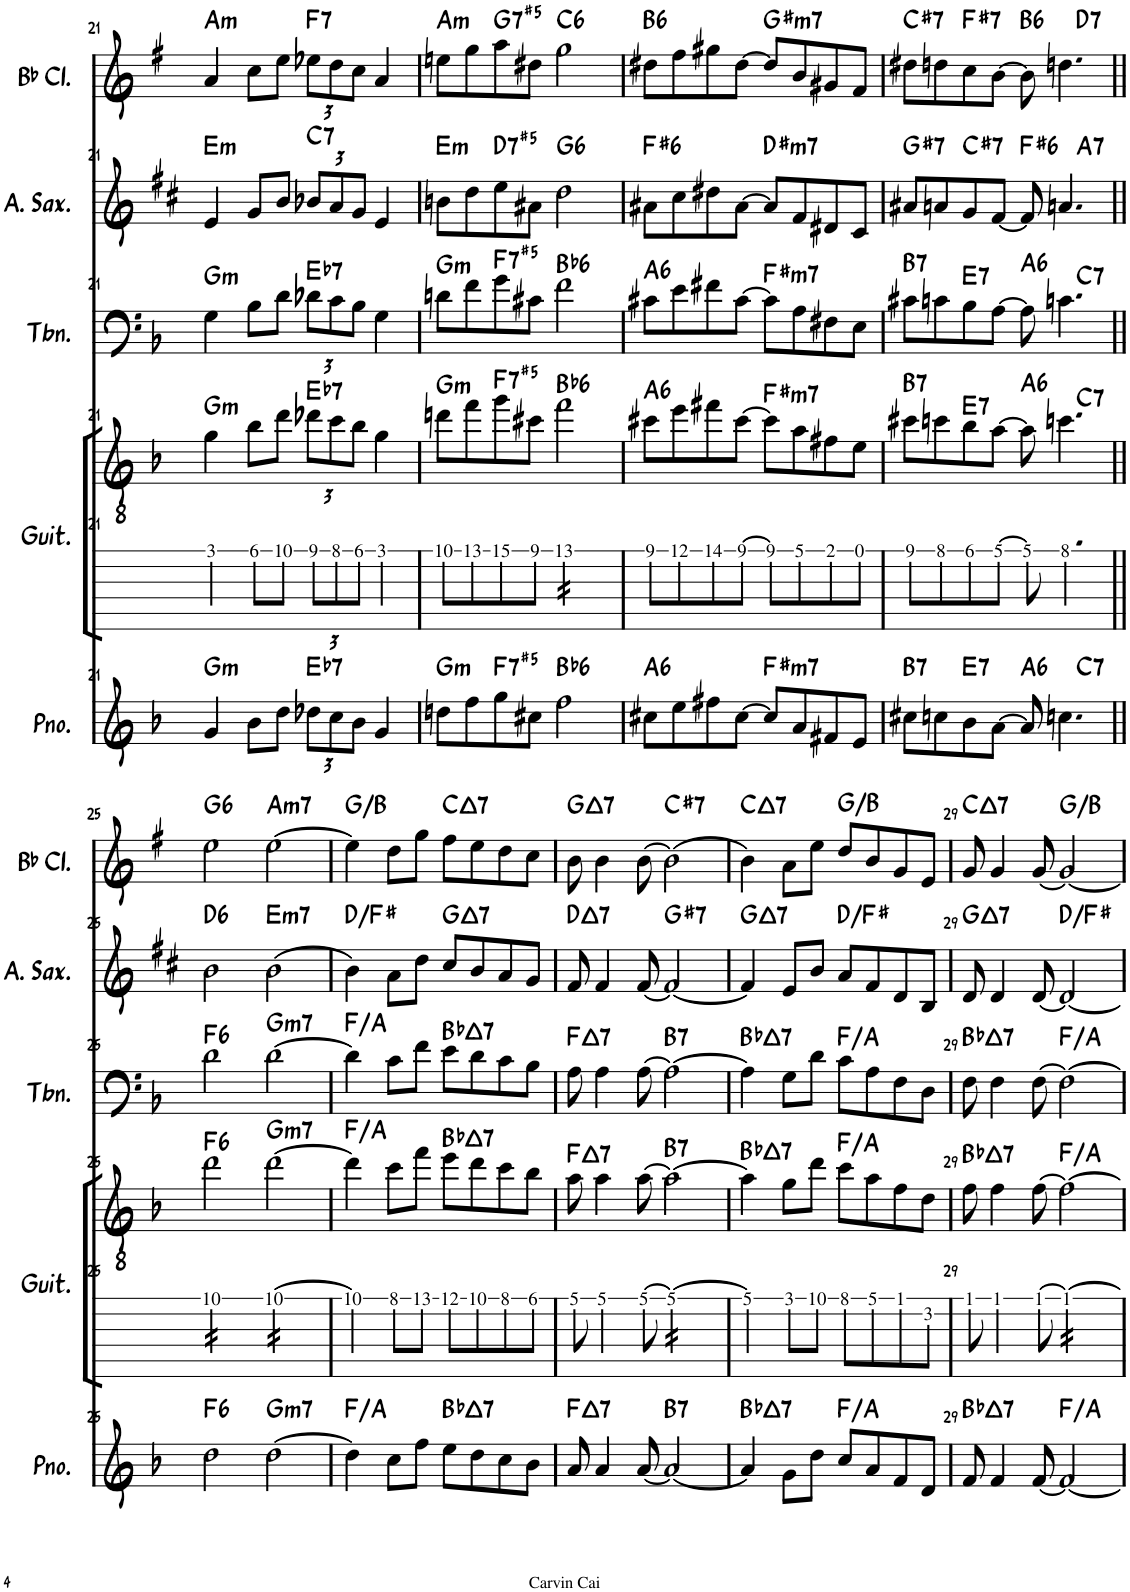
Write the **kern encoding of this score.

**kern	**harte	**kern	**kern	**harte	**kern	**harte	**kern	**harte	**kern	**harte
*part5	*part5	*part4	*part4	*part4	*part3	*part3	*part2	*part2	*part1	*part1
*staff6	*	*staff5	*staff4	*	*staff3	*	*staff2	*	*staff1	*
*I"钢琴	*	*I"原音吉他	*	*	*I"长号	*	*I"中音萨克斯	*	*I"降B调单簧管	*
!!LO:PB:g=z
*clefG2	*	*	*clefGv2	*	*clefF4	*	*clefG2	*	*clefG2	*
*	*	*	*	*	*	*	*Trd5c9	*	*Trd1c2	*
*k[b-]	*	*k[b-]	*k[b-]	*	*k[b-]	*	*k[f#c#]	*	*k[f#]	*
*M4/4	*	*M4/4	*M4/4	*	*M4/4	*	*M4/4	*	*M4/4	*
=21	=21	=21	=21	=21	=21	=21	=21	=21	=21	=21
!	!LO:H:kt=m	!	!	!LO:H:kt=m	!	!LO:H:kt=m	!	!LO:H:kt=m	!	!LO:H:kt=m
4g/	G:min	4g\	4g\	G:min	4G\	G:min	4e/	E:min	4a/	A:min
8b-\L	.	8b-\L	8b-\L	.	8B-\L	.	8g/L	.	8cc\L	.
8dd\J	.	8dd\J	8dd\J	.	8d\J	.	8b/J	.	8ee\J	.
*Xbrackettup	*	*Xbrackettup	*Xbrackettup	*	*Xbrackettup	*	*Xbrackettup	*	*Xbrackettup	*
!	!LO:H:kt=7	!	!	!LO:H:kt=7	!	!LO:H:kt=7	!	!LO:H:kt=7	!	!LO:H:kt=7
12dd-X\L	Eb:7	12dd-X\L	12dd-X\L	Eb:7	12d-X\L	Eb:7	12b-X/L	C:7	12ee-X\L	F:7
12cc\	.	12cc\	12cc\	.	12c\	.	12a/	.	12dd\	.
12b-\J	.	12b-\J	12b-\J	.	12B-\J	.	12g/J	.	12cc\J	.
4g/	.	4g\	4g\	.	4G\	.	4e/	.	4a/	.
=22	=22	=22	=22	=22	=22	=22	=22	=22	=22	=22
!	!LO:H:kt=m	!	!	!LO:H:kt=m	!	!LO:H:kt=m	!	!LO:H:kt=m	!	!LO:H:kt=m
8ddn\L	G:min	8ddn\L	8ddn\L	G:min	8dn\L	G:min	8bn\L	E:min	8een\L	A:min
8ff\	.	8ff\	8ff\	.	8f\	.	8dd\	.	8gg\	.
!	!LO:H:kt=7	!	!	!LO:H:kt=7	!	!LO:H:kt=7	!	!LO:H:kt=7	!	!LO:H:kt=7
8gg\	F:(3,#5,b7)	8gg\	8gg\	F:(3,#5,b7)	8g\	F:(3,#5,b7)	8ee\	D:(3,#5,b7)	8aa\	G:(3,#5,b7)
8cc#X\J	.	8cc#X\J	8cc#X\J	.	8c#X\J	.	8a#X\J	.	8dd#X\J	.
!	!LO:H:kt=6	!	!	!LO:H:kt=6	!	!LO:H:kt=6	!	!LO:H:kt=6	!	!LO:H:kt=6
2ff\	Bb:maj6	2ff\	2ff\	Bb:maj6	2f\	Bb:maj6	2dd\	G:maj6	2gg\	C:maj6
=23	=23	=23	=23	=23	=23	=23	=23	=23	=23	=23
!	!LO:H:kt=6	!	!	!LO:H:kt=6	!	!LO:H:kt=6	!	!LO:H:kt=6	!	!LO:H:kt=6
8cc#X\L	A:maj6	8cc#X\L	8cc#X\L	A:maj6	8c#X\L	A:maj6	8a#X\L	F#:maj6	8dd#X\L	B:maj6
8ee\	.	8ee\	8ee\	.	8e\	.	8cc#\	.	8ff#\	.
8ff#X\	.	8ff#X\	8ff#X\	.	8f#X\	.	8dd#X\	.	8gg#X\	.
[8cc#\J	.	[8cc#\J	[8cc#\J	.	[8c#\J	.	[8a#\J	.	[8dd#\J	.
!	!LO:H:kt=m7	!	!	!LO:H:kt=m7	!	!LO:H:kt=m7	!	!LO:H:kt=m7	!	!LO:H:kt=m7
8cc#/L]	F#:min7	8cc#\L]	8cc#\L]	F#:min7	8c#\L]	F#:min7	8a#/L]	D#:min7	8dd#/L]	G#:min7
8a/	.	8a\	8a\	.	8A\	.	8f#/	.	8b/	.
8f#X/	.	8f#X\	8f#X\	.	8F#X\	.	8d#X/	.	8g#X/	.
8e/J	.	8e\J	8e\J	.	8E\J	.	8c#/J	.	8f#/J	.
=24	=24	=24	=24	=24	=24	=24	=24	=24	=24	=24
!	!LO:H:kt=7	!	!	!LO:H:kt=7	!	!LO:H:kt=7	!	!LO:H:kt=7	!	!LO:H:kt=7
*^	*	*	*^	*	*^	*	*^	*	*^	*
8cc#X\L	2.ryy	B:7	8cc#X\L	8cc#X\L	2.ryy	B:7	8c#X\L	2.ryy	B:7	8a#X/L	2.ryy	G#:7	8dd#X\L	2.ryy	C#:7
8ccn\	.	.	8cc-X\	8ccn\	.	.	8cn\	.	.	8an/	.	.	8ddn\	.	.
!	!	!LO:H:kt=7	!	!	!	!LO:H:kt=7	!	!	!LO:H:kt=7	!	!	!LO:H:kt=7	!	!	!LO:H:kt=7
8b-\	.	E:7	8b-\	8b-\	.	E:7	8B-\	.	E:7	8g/	.	C#:7	8cc\	.	F#:7
[8a\J	.	.	[8a\J	[8a\J	.	.	[8A\J	.	.	[8f#/J	.	.	[8b\J	.	.
!	!	!LO:H:kt=6	!	!	!	!LO:H:kt=6	!	!	!LO:H:kt=6	!	!	!LO:H:kt=6	!	!	!LO:H:kt=6
8a/]	.	A:maj6	8a\]	8a\]	.	A:maj6	8A\]	.	A:maj6	8f#/]	.	F#:maj6	8b\]	.	B:maj6
4.ccn\	.	.	4.cc-X\	4.ccn\	.	.	4.cn\	.	.	4.an/	.	.	4.ddn\	.	.
!	!	!LO:H:kt=7	!	!	!	!LO:H:kt=7	!	!	!LO:H:kt=7	!	!	!LO:H:kt=7	!	!	!LO:H:kt=7
.	4ryy	C:7	.	.	4ryy	C:7	.	4ryy	C:7	.	4ryy	A:7	.	4ryy	D:7
!!LO:LB:g=z
=25||	=25||	=25||	=25||	=25||	=25||	=25||	=25||	=25||	=25||	=25||	=25||	=25||	=25||	=25||	=25||
!	!	!LO:H:kt=6	!	!	!	!LO:H:kt=6	!	!	!LO:H:kt=6	!	!	!LO:H:kt=6	!	!	!LO:H:kt=6
*	*	*	*	*v	*v	*	*	*	*	*v	*v	*	*v	*v	*
*v	*v	*	*	*	*	*v	*v	*	*	*	*	*
2dd\	F:maj6	2dd\	2dd\	F:maj6	2d\	F:maj6	2b\	D:maj6	2ee\	G:maj6
!	!LO:H:kt=m7	!	!	!LO:H:kt=m7	!	!LO:H:kt=m7	!	!LO:H:kt=m7	!	!LO:H:kt=m7
[2dd\	G:min7	[2dd\	[2dd\	G:min7	[2d\	G:min7	[2b\	E:min7	[2ee\	A:min7
=26	=26	=26	=26	=26	=26	=26	=26	=26	=26	=26
4dd\]	F:maj/3	4dd\]	4dd\]	F:maj/3	4d\]	F:maj/3	4b\]	D:maj/3	4ee\]	G:maj/3
8cc\L	.	8cc\L	8cc\L	.	8c\L	.	8a\L	.	8dd\L	.
8ff\J	.	8ff\J	8ff\J	.	8f\J	.	8dd\J	.	8gg\J	.
!	!LO:H:kt=7	!	!	!LO:H:kt=7	!	!LO:H:kt=7	!	!LO:H:kt=7	!	!LO:H:kt=7
8ee\L	Bb:maj7	8ee\L	8ee\L	Bb:maj7	8e\L	Bb:maj7	8cc#/L	G:maj7	8ff#\L	C:maj7
8dd\	.	8dd\	8dd\	.	8d\	.	8b/	.	8ee\	.
8cc\	.	8cc\	8cc\	.	8c\	.	8a/	.	8dd\	.
8b-\J	.	8b-\J	8b-\J	.	8B-\J	.	8g/J	.	8cc\J	.
=27	=27	=27	=27	=27	=27	=27	=27	=27	=27	=27
!	!LO:H:kt=7	!	!	!LO:H:kt=7	!	!LO:H:kt=7	!	!LO:H:kt=7	!	!LO:H:kt=7
8a/	F:maj7	8a\	8a\	F:maj7	8A\	F:maj7	8f#/	D:maj7	8b\	G:maj7
4a/	.	4a\	4a\	.	4A\	.	4f#/	.	4b\	.
[8a/	.	[8a\	[8a\	.	[8A\	.	[8f#/	.	[8b\	.
!	!LO:H:kt=7	!	!	!LO:H:kt=7	!	!LO:H:kt=7	!	!LO:H:kt=7	!	!LO:H:kt=7
2a/_	B:7	2a\_	2a\_	B:7	2A\_	B:7	2f#/_	G#:7	2b\_	C#:7
=28	=28	=28	=28	=28	=28	=28	=28	=28	=28	=28
!	!LO:H:kt=7	!	!	!LO:H:kt=7	!	!LO:H:kt=7	!	!LO:H:kt=7	!	!LO:H:kt=7
4a/]	Bb:maj7	4a\]	4a\]	Bb:maj7	4A\]	Bb:maj7	4f#/]	G:maj7	4b\]	C:maj7
8g\L	.	8g\L	8g\L	.	8G\L	.	8e/L	.	8a\L	.
8dd\J	.	8dd\J	8dd\J	.	8d\J	.	8b/J	.	8ee\J	.
8cc/L	F:maj/3	8cc\L	8cc\L	F:maj/3	8c\L	F:maj/3	8a/L	D:maj/3	8dd/L	G:maj/3
8a/	.	8a\	8a\	.	8A\	.	8f#/	.	8b/	.
8f/	.	8f\	8f\	.	8F\	.	8d/	.	8g/	.
8d/J	.	8d\J	8d\J	.	8D\J	.	8B/J	.	8e/J	.
=29	=29	=29	=29	=29	=29	=29	=29	=29	=29	=29
!	!LO:H:kt=7	!	!	!LO:H:kt=7	!	!LO:H:kt=7	!	!LO:H:kt=7	!	!LO:H:kt=7
8f/	Bb:maj7	8f\	8f\	Bb:maj7	8F\	Bb:maj7	8d/	G:maj7	8g/	C:maj7
4f/	.	4f\	4f\	.	4F\	.	4d/	.	4g/	.
[8f/	.	[8f\	[8f\	.	[8F\	.	[8d/	.	[8g/	.
2f/_	F:maj/3	2f\_	2f\_	F:maj/3	2F\_	F:maj/3	2d/_	D:maj/3	2g/_	G:maj/3
=	=	=	=	=	=	=	=	=	=	=
*-	*-	*-	*-	*-	*-	*-	*-	*-	*-	*-
